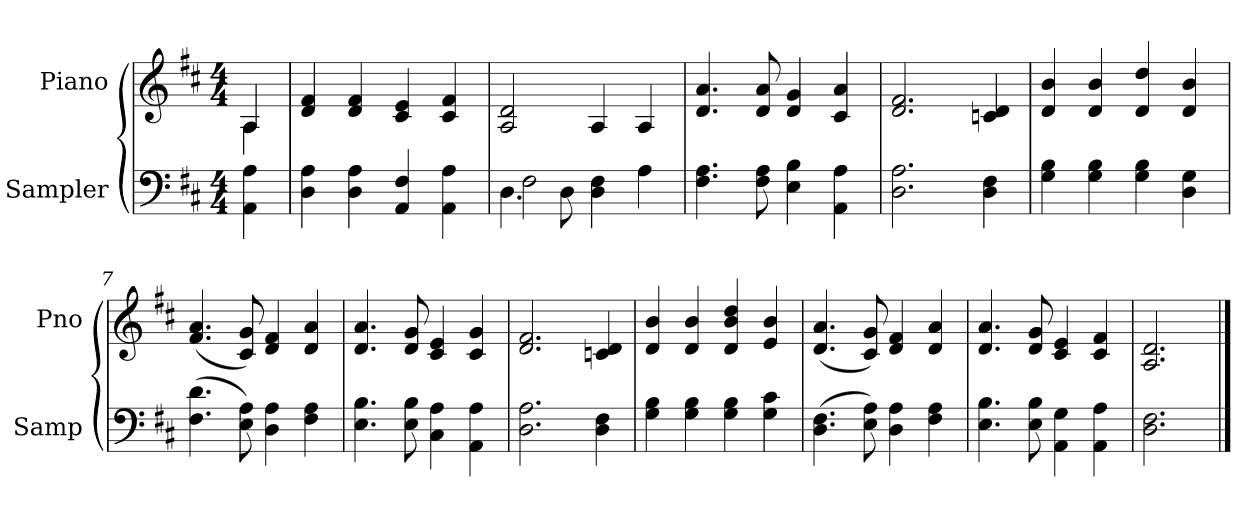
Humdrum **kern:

**kern	**kern
*part2	*part1
*staff2	*staff1
*I"Sampler	*I"Piano
*I'Samp	*I'Pno
*clefF4	*clefG2
*k[f#c#]	*k[f#c#]
*D:	*D:
*M4/4	*M4/4
=1	=1
*	*^
4AA 4A	4A/	4A
*	*v	*v
=2	=2
4D 4A	4d 4f#
4D 4A	4d 4f#
4AA 4F#	4c# 4e
4AA 4A	4c# 4f#
=3	=3
*^	*
4.D\	2F#	2A 2d
8D\	.	.
4D 4F#	2ryy	4A
4A	.	4A
*v	*v	*
=4	=4
4.F# 4.A	4.d 4.a
8F# 8A	8d 8a
4E 4B	4d 4g
4AA 4A	4c# 4a
=5	=5
2.D 2.A	2.d 2.f#
4D 4F#	4cn 4d
=6	=6
4G 4B	4d 4b
4G 4B	4d 4b
4G 4B	4d 4dd
4D 4G	4d 4b
=7	=7
(4.F# 4.d	(4.f# 4.a
8E 8A)	8c# 8g)
4D 4A	4d 4f#
4F# 4A	4d 4a
=8	=8
4.E 4.B	4.d 4.a
8E 8B	8d 8g
4C# 4A	4c# 4e
4AA 4A	4c# 4g
=9	=9
2.D 2.A	2.d 2.f#
4D 4F#	4cn 4d
=10	=10
4G 4B	4d 4b
4G 4B	4d 4b
4G 4B	4d 4b 4dd
4G 4c#	4e 4b
=11	=11
(4.D 4.F#	(4.d 4.a
8E 8A)	8c# 8g)
4D 4A	4d 4f#
4F# 4A	4d 4a
=12	=12
4.E 4.B	4.d 4.a
8E 8B	8d 8g
4AA 4G	4c# 4e
4AA 4A	4c# 4f#
=13	=13
2.D 2.F#	2.A 2.d
==	==
*-	*-
